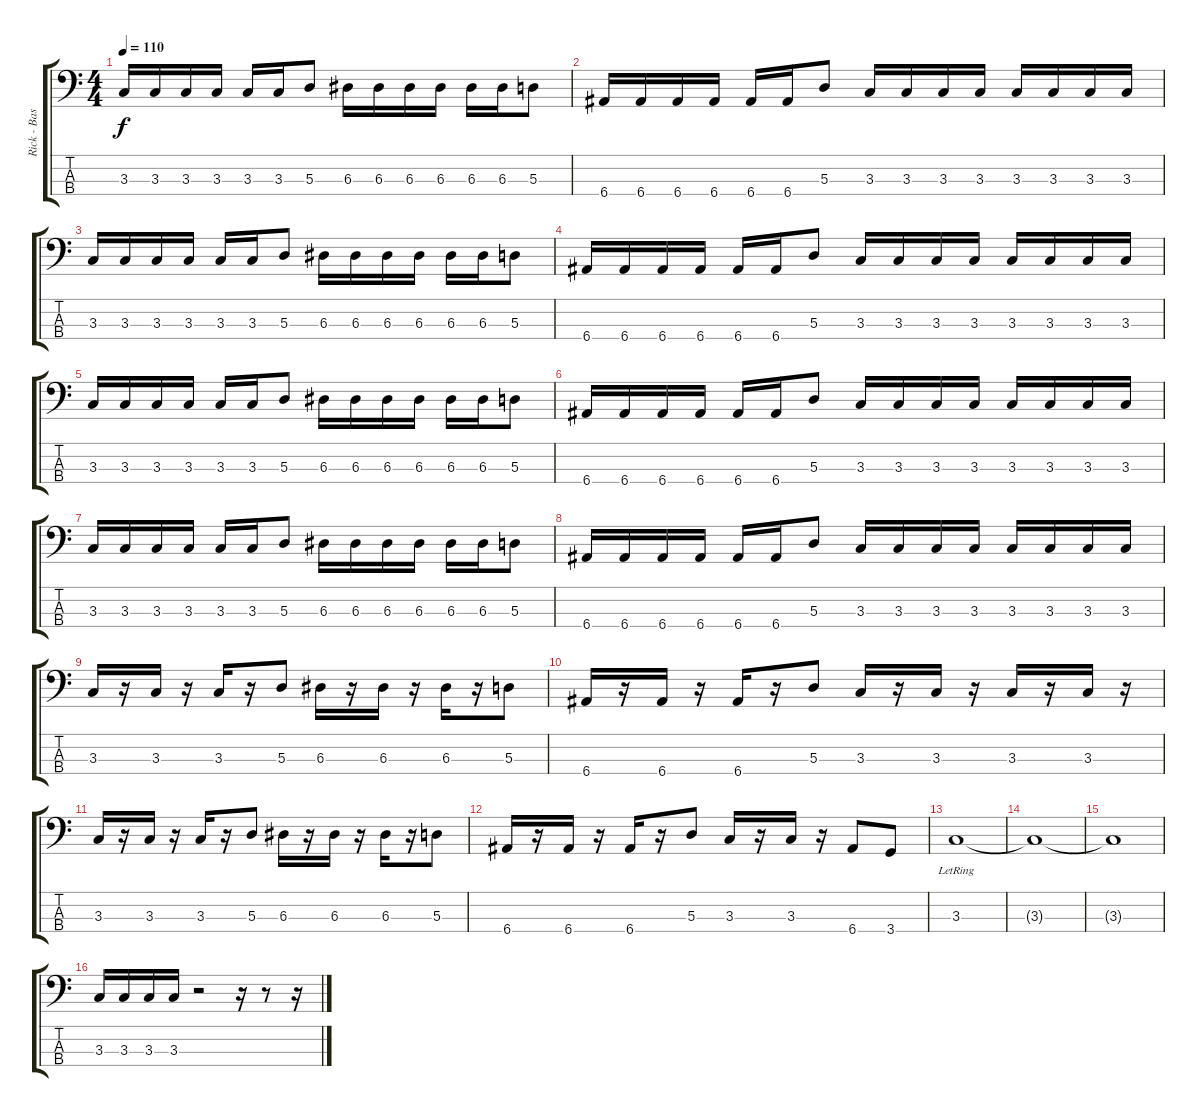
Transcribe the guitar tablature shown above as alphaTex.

\track ("Rick - Bass" "Rick - Bas") {instrument electricbasspick}
\staff {score tabs}
\tuning (G2 D2 A1 E1) {hide}
\ts (4 4)
\tempo 110
\clef f4
\ks c
3.3.16{dy f} 3.3.16 3.3.16 3.3.16 3.3.16 3.3.16 5.3.8 6.3.16 6.3.16 6.3.16 6.3.16 6.3.16 6.3.16 5.3.8 |
6.4.16 6.4.16 6.4.16 6.4.16 6.4.16 6.4.16 5.3.8 3.3.16 3.3.16 3.3.16 3.3.16 3.3.16 3.3.16 3.3.16 3.3.16 |
3.3.16 3.3.16 3.3.16 3.3.16 3.3.16 3.3.16 5.3.8 6.3.16 6.3.16 6.3.16 6.3.16 6.3.16 6.3.16 5.3.8 |
6.4.16 6.4.16 6.4.16 6.4.16 6.4.16 6.4.16 5.3.8 3.3.16 3.3.16 3.3.16 3.3.16 3.3.16 3.3.16 3.3.16 3.3.16 |
3.3.16 3.3.16 3.3.16 3.3.16 3.3.16 3.3.16 5.3.8 6.3.16 6.3.16 6.3.16 6.3.16 6.3.16 6.3.16 5.3.8 |
6.4.16 6.4.16 6.4.16 6.4.16 6.4.16 6.4.16 5.3.8 3.3.16 3.3.16 3.3.16 3.3.16 3.3.16 3.3.16 3.3.16 3.3.16 |
3.3.16 3.3.16 3.3.16 3.3.16 3.3.16 3.3.16 5.3.8 6.3.16 6.3.16 6.3.16 6.3.16 6.3.16 6.3.16 5.3.8 |
6.4.16 6.4.16 6.4.16 6.4.16 6.4.16 6.4.16 5.3.8 3.3.16 3.3.16 3.3.16 3.3.16 3.3.16 3.3.16 3.3.16 3.3.16 |
3.3.16 r.16 3.3.16 r.16 3.3.16 r.16 5.3.8 6.3.16 r.16 6.3.16 r.16 6.3.16 r.16 5.3.8 |
6.4.16 r.16 6.4.16 r.16 6.4.16 r.16 5.3.8 3.3.16 r.16 3.3.16 r.16 3.3.16 r.16 3.3.16 r.16 |
3.3.16 r.16 3.3.16 r.16 3.3.16 r.16 5.3.8 6.3.16 r.16 6.3.16 r.16 6.3.16 r.16 5.3.8 |
6.4.16 r.16 6.4.16 r.16 6.4.16 r.16 5.3.8 3.3.16 r.16 3.3.16 r.16 6.4.8 3.4.8 |
3.3{lr}.1 |
3.3{t}.1 |
3.3{t}.1 |
3.3.16 3.3.16 3.3.16 3.3.16 r.2 r.16 r.8 r.16
